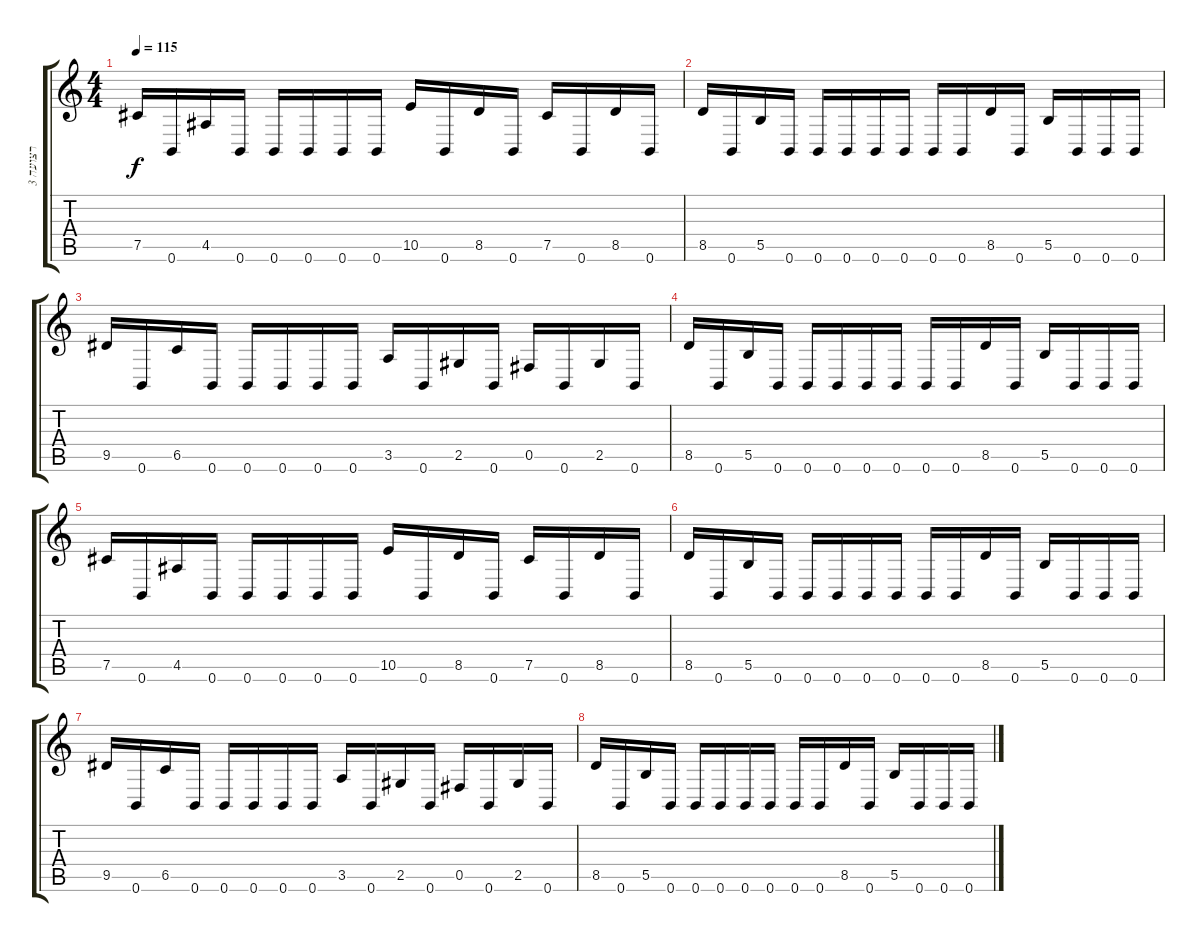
\track ("רצועה 3" "רצועה 3") {instrument distortionguitar}
\staff {score tabs}
\tuning (Db4 Ab3 E3 B2 Gb2 B1) {hide}
\ts (4 4)
\tempo 115
\clef g2
\ks c
7.5.16{dy f} 0.6.16 4.5.16 0.6.16 0.6.16 0.6.16 0.6.16 0.6.16 10.5.16 0.6.16 8.5.16 0.6.16 7.5.16 0.6.16 8.5.16 0.6.16 |
8.5.16 0.6.16 5.5.16 0.6.16 0.6.16 0.6.16 0.6.16 0.6.16 0.6.16 0.6.16 8.5.16 0.6.16 5.5.16 0.6.16 0.6.16 0.6.16 |
9.5.16 0.6.16 6.5.16 0.6.16 0.6.16 0.6.16 0.6.16 0.6.16 3.5.16 0.6.16 2.5.16 0.6.16 0.5.16 0.6.16 2.5.16 0.6.16 |
8.5.16 0.6.16 5.5.16 0.6.16 0.6.16 0.6.16 0.6.16 0.6.16 0.6.16 0.6.16 8.5.16 0.6.16 5.5.16 0.6.16 0.6.16 0.6.16 |
7.5.16 0.6.16 4.5.16 0.6.16 0.6.16 0.6.16 0.6.16 0.6.16 10.5.16 0.6.16 8.5.16 0.6.16 7.5.16 0.6.16 8.5.16 0.6.16 |
8.5.16 0.6.16 5.5.16 0.6.16 0.6.16 0.6.16 0.6.16 0.6.16 0.6.16 0.6.16 8.5.16 0.6.16 5.5.16 0.6.16 0.6.16 0.6.16 |
9.5.16 0.6.16 6.5.16 0.6.16 0.6.16 0.6.16 0.6.16 0.6.16 3.5.16 0.6.16 2.5.16 0.6.16 0.5.16 0.6.16 2.5.16 0.6.16 |
8.5.16 0.6.16 5.5.16 0.6.16 0.6.16 0.6.16 0.6.16 0.6.16 0.6.16 0.6.16 8.5.16 0.6.16 5.5.16 0.6.16 0.6.16 0.6.16
